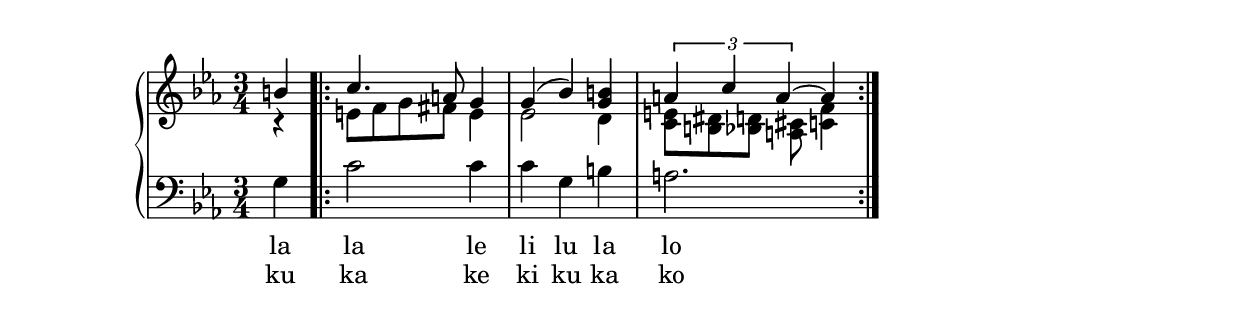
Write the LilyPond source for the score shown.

\version "2.19.82"


music = \new PianoStaff <<
  \new Staff <<
    { \time 3/4 \key es \major \set Timing.tempoWholesPerMinute = #(ly:make-moment 30) \partial 4 s4 | \repeat volta 2 { s2.*3 } }
    \relative <<
      { b'4 | c4. a8 g4 | g( bes) <g b> | \tuplet 3/2 { a c a~ } a | } \\
      { r4 | e8 f g fis e4 | es2 d4 | <c e>8[ <b dis> <bes d>] <a cis>  <c f>4 }
    >>
  >>
  \new Staff {
    \time 3/4 \clef bass \key es \major
    \new Voice = "mel" \relative { g4 | c2 c4 | c g b | a2. | }
  }
  \new Lyrics \lyricsto "mel" { \lyricmode { la la le li lu la lo } }
  \new Lyrics \lyricsto "mel" { \lyricmode { ku ka ke ki ku ka ko } }
>>



% or as a layout extension that is added to the layout
\score {
  \music
  \layout {
  }
}
